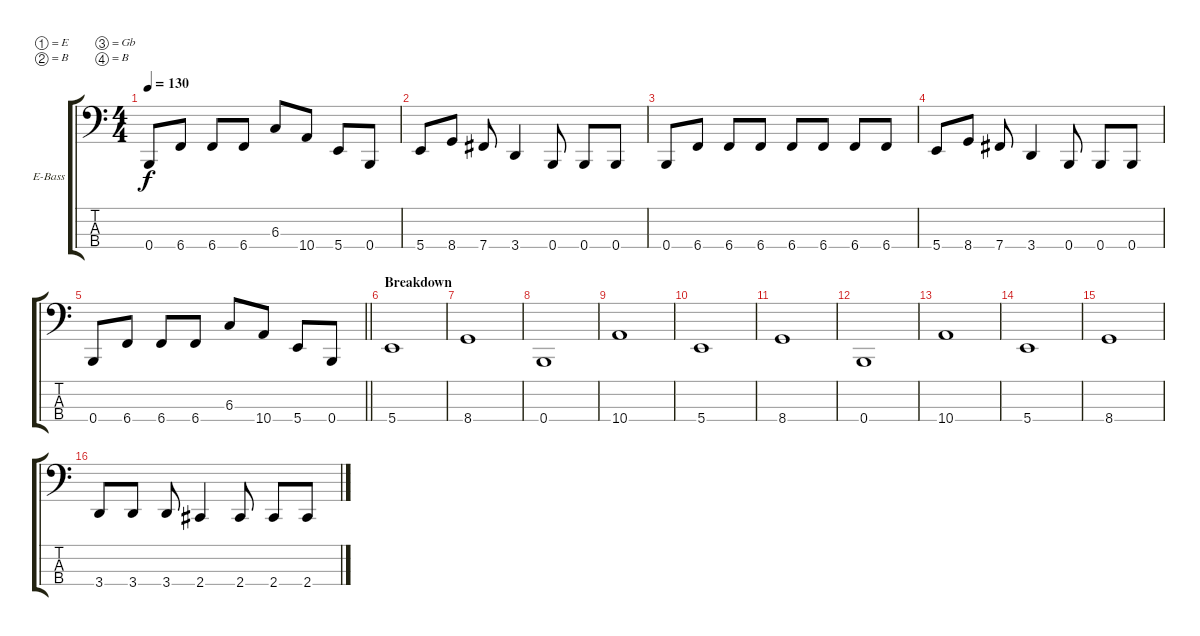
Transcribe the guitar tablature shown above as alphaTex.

\bracketExtendMode groupsimilarinstruments
\firstSystemTrackNameOrientation horizontal
\otherSystemsTrackNameOrientation horizontal
\track ("Paul Gray" "E-Bass") {instrument electricbassfinger}
\staff {score tabs}
\tuning (E2 B1 Gb1 B0)
\ts (4 4)
\tempo 130
\clef f4
\ks c
0.4.8{dy f} 6.4.8 6.4.8 6.4.8 6.3.8 10.4.8 5.4.8 0.4.8 |
5.4.8 8.4.8 7.4.8 3.4.4 0.4.8 0.4.8 0.4.8 |
0.4.8 6.4.8 6.4.8 6.4.8 6.4.8 6.4.8 6.4.8 6.4.8 |
5.4.8 8.4.8 7.4.8 3.4.4 0.4.8 0.4.8 0.4.8 |
\barLineRight lightlight
0.4.8 6.4.8 6.4.8 6.4.8 6.3.8 10.4.8 5.4.8 0.4.8 |
\section ("" "Breakdown")
5.4.1 |
8.4.1 |
0.4.1 |
10.4.1 |
5.4.1 |
8.4.1 |
0.4.1 |
10.4.1 |
5.4.1 |
8.4.1 |
3.4.8 3.4.8 3.4.8 2.4.4 2.4.8 2.4.8 2.4.8
